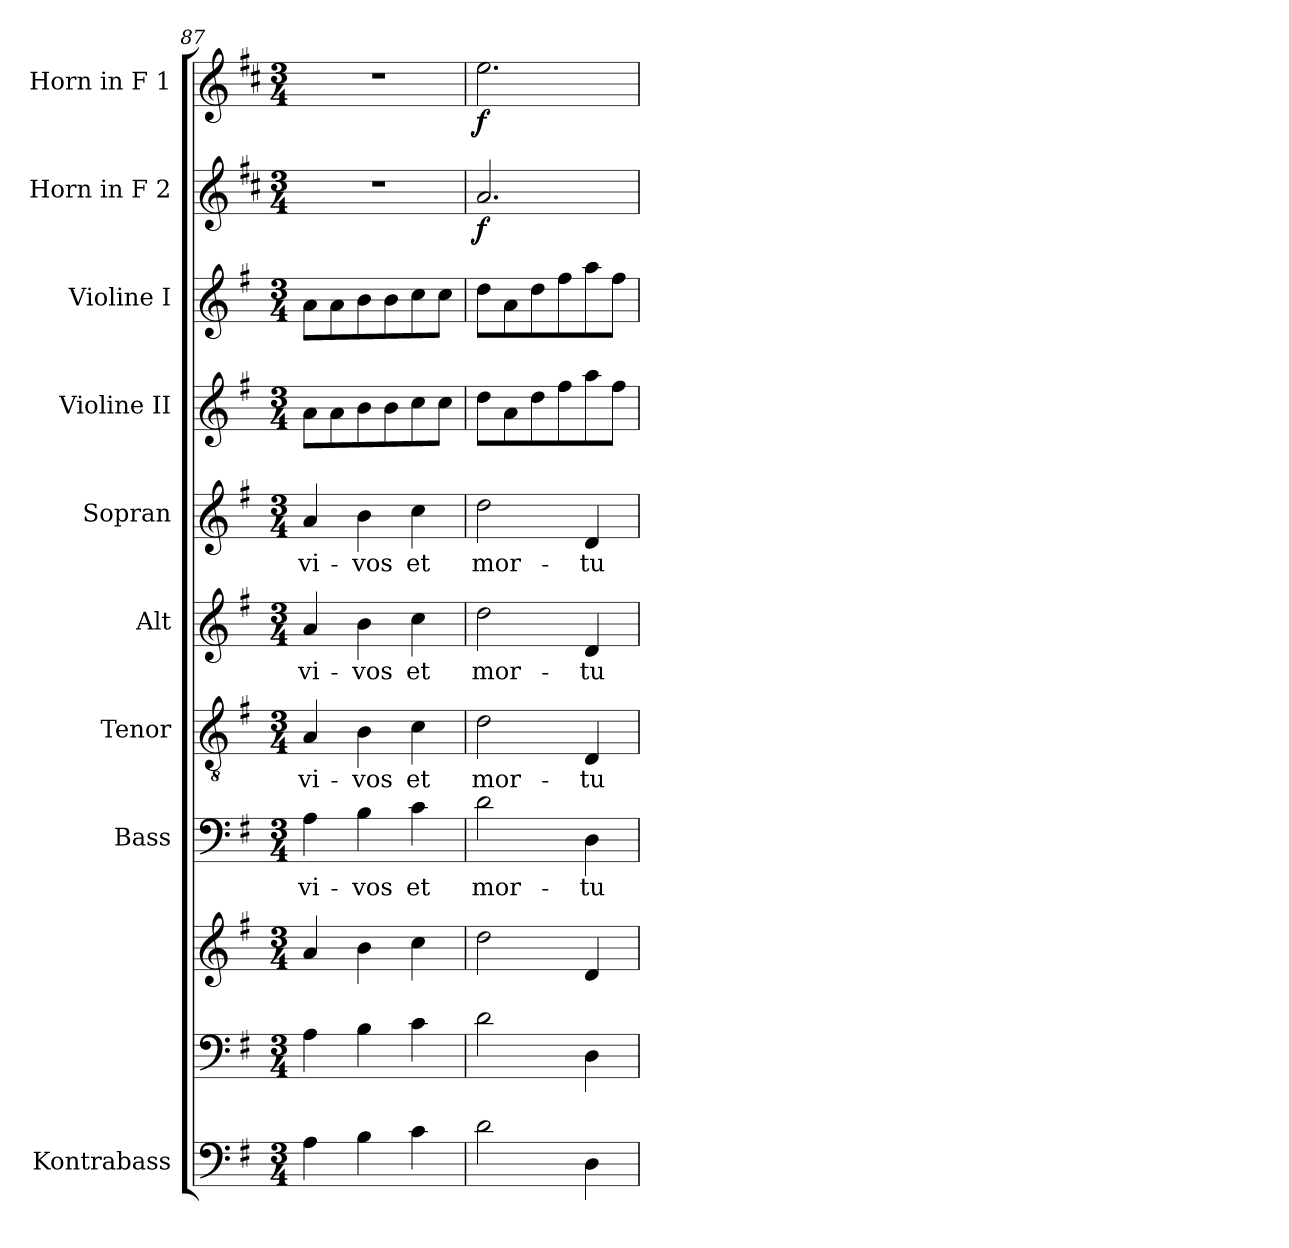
**kern	**kern	**kern	**kern	**text	**kern	**text	**kern	**text	**kern	**text	**kern	**kern	**kern	**dynam	**kern	**dynam
*part10	*part9	*part9	*part8	*part8	*part7	*part7	*part6	*part6	*part5	*part5	*part4	*part3	*part2	*part2	*part1	*part1
*staff11	*staff10	*staff9	*staff8	*staff8	*staff7	*staff7	*staff6	*staff6	*staff5	*staff5	*staff4	*staff3	*staff2	*staff2	*staff1	*staff1
*I"Kontrabass	*	*	*I"Bass	*	*I"Tenor	*	*I"Alt	*	*I"Sopran	*	*I"Violine II	*I"Violine I	*I"Horn in F 2	*	*I"Horn in F 1	*
*I'Kb.	*	*	*I'B.	*	*I'T.	*	*I'A.	*	*I'S.	*	*I'Vl. II	*I'Vl. I	*I'Hrn. 2	*	*I'Hrn. 1	*
*clefF4	*clefF4	*clefG2	*clefF4	*	*clefGv2	*	*clefG2	*	*clefG2	*	*clefG2	*clefG2	*clefG2	*	*clefG2	*
*ITrd7c12	*	*	*	*	*	*	*	*	*	*	*	*	*ITrd4c7	*	*ITrd4c7	*
*k[f#]	*k[f#]	*k[f#]	*k[f#]	*	*k[f#]	*	*k[f#]	*	*k[f#]	*	*k[f#]	*k[f#]	*k[f#]	*	*k[f#]	*
*G:	*G:	*G:	*G:	*	*G:	*	*G:	*	*G:	*	*G:	*G:	*G:	*	*G:	*
*M3/4	*M3/4	*M3/4	*M3/4	*	*M3/4	*	*M3/4	*	*M3/4	*	*M3/4	*M3/4	*M3/4	*	*M3/4	*
=87	=87	=87	=87	=87	=87	=87	=87	=87	=87	=87	=87	=87	=87	=87	=87	=87
!	!	!	!	!LO:LY:b	!	!LO:LY:b	!	!LO:LY:b	!	!LO:LY:b	!	!	!	!	!	!
4AA\	4A\	4a/	4A\	vi-	4A/	vi-	4a/	vi-	4a/	vi-	8a\L	8a\L	2.r	.	2.r	.
.	.	.	.	.	.	.	.	.	.	.	8a\	8a\	.	.	.	.
!	!	!	!	!LO:LY:b	!	!LO:LY:b	!	!LO:LY:b	!	!LO:LY:b	!	!	!	!	!	!
4BB\	4B\	4b\	4B\	-vos	4B\	-vos	4b\	-vos	4b\	-vos	8b\	8b\	.	.	.	.
.	.	.	.	.	.	.	.	.	.	.	8b\	8b\	.	.	.	.
!	!	!	!	!LO:LY:b	!	!LO:LY:b	!	!LO:LY:b	!	!LO:LY:b	!	!	!	!	!	!
4C\	4c\	4cc\	4c\	et	4c\	et	4cc\	et	4cc\	et	8cc\	8cc\	.	.	.	.
.	.	.	.	.	.	.	.	.	.	.	8cc\J	8cc\J	.	.	.	.
=88	=88	=88	=88	=88	=88	=88	=88	=88	=88	=88	=88	=88	=88	=88	=88	=88
!	!	!	!	!LO:LY:b	!	!LO:LY:b	!	!LO:LY:b	!	!LO:LY:b	!	!	!	!LO:DY:b	!	!LO:DY:b
2D\	2d\	2dd\	2d\	mor-	2d\	mor-	2dd\	mor-	2dd\	mor-	8dd\L	8dd\L	2.d/	f	2.a\	f
.	.	.	.	.	.	.	.	.	.	.	8a\	8a\	.	.	.	.
.	.	.	.	.	.	.	.	.	.	.	8dd\	8dd\	.	.	.	.
.	.	.	.	.	.	.	.	.	.	.	8ff#\	8ff#\	.	.	.	.
!	!	!	!	!LO:LY:b	!	!LO:LY:b	!	!LO:LY:b	!	!LO:LY:b	!	!	!	!	!	!
4DD\	4D\	4d/	4D\	-tu-	4D/	-tu-	4d/	-tu-	4d/	-tu-	8aa\	8aa\	.	.	.	.
.	.	.	.	.	.	.	.	.	.	.	8ff#\J	8ff#\J	.	.	.	.
=	=	=	=	=	=	=	=	=	=	=	=	=	=	=	=	=
*-	*-	*-	*-	*-	*-	*-	*-	*-	*-	*-	*-	*-	*-	*-	*-	*-
